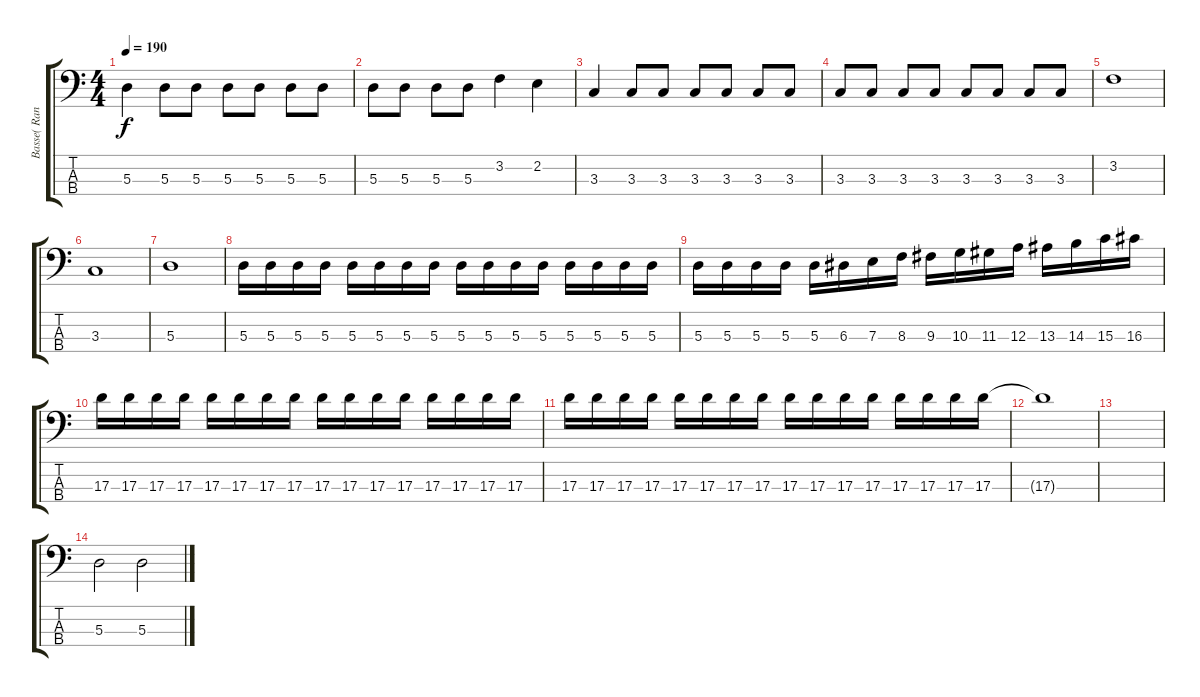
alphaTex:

\track ("Basse( Randy Bradbury )" "Basse( Ran") {instrument electricbasspick}
\staff {score tabs}
\tuning (G2 D2 A1 E1) {hide}
\ts (4 4)
\tempo 190
\clef f4
\ks c
5.3.4{dy f} 5.3.8 5.3.8 5.3.8 5.3.8 5.3.8 5.3.8 |
5.3.8 5.3.8 5.3.8 5.3.8 3.2.4 2.2.4 |
3.3.4 3.3.8 3.3.8 3.3.8 3.3.8 3.3.8 3.3.8 |
3.3.8 3.3.8 3.3.8 3.3.8 3.3.8 3.3.8 3.3.8 3.3.8 |
3.2.1 |
3.3.1 |
5.3.1 |
5.3.16 5.3.16 5.3.16 5.3.16 5.3.16 5.3.16 5.3.16 5.3.16 5.3.16 5.3.16 5.3.16 5.3.16 5.3.16 5.3.16 5.3.16 5.3.16 |
5.3.16 5.3.16 5.3.16 5.3.16 5.3.16 6.3.16 7.3.16 8.3.16 9.3.16 10.3.16 11.3.16 12.3.16 13.3.16 14.3.16 15.3.16 16.3.16 |
17.3.16 17.3.16 17.3.16 17.3.16 17.3.16 17.3.16 17.3.16 17.3.16 17.3.16 17.3.16 17.3.16 17.3.16 17.3.16 17.3.16 17.3.16 17.3.16 |
17.3.16 17.3.16 17.3.16 17.3.16 17.3.16 17.3.16 17.3.16 17.3.16 17.3.16 17.3.16 17.3.16 17.3.16 17.3.16 17.3.16 17.3.16 17.3.16 |
17.3{t}.1 |
|
5.3.2 5.3.2
